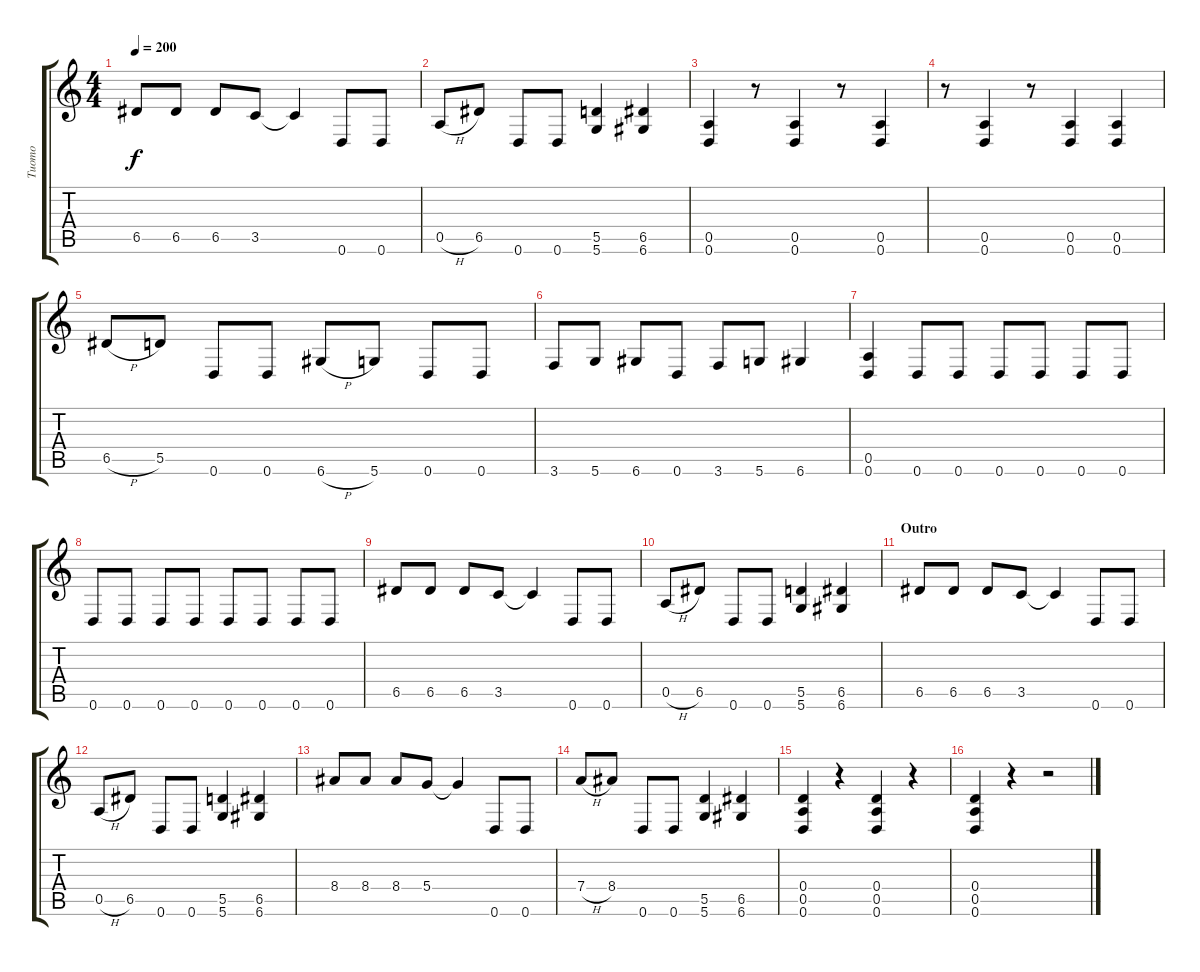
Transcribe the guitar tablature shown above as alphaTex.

\track ("Tuomo" "Tuomo") {instrument distortionguitar}
\staff {score tabs}
\tuning (E4 B3 G3 D3 A2 D2) {hide}
\ts (4 4)
\tempo 200
\clef g2
\ks c
6.5.8{dy f} 6.5.8 6.5.8 3.5.8 3.5{t}.4 0.6.8 0.6.8 |
0.5{h}.8 6.5.8 0.6.8 0.6.8 (5.5 5.6).4 (6.5 6.6).4 |
(0.5 0.6).4 r.8 (0.5 0.6).4 r.8 (0.5 0.6).4 |
r.8 (0.5 0.6).4 r.8 (0.5 0.6).4 (0.5 0.6).4 |
6.5{h}.8 5.5.8 0.6.8 0.6.8 6.6{h}.8 5.6.8 0.6.8 0.6.8 |
3.6.8 5.6.8 6.6.8 0.6.8 3.6.8 5.6.8 6.6.4 |
(0.5 0.6).4 0.6.8 0.6.8 0.6.8 0.6.8 0.6.8 0.6.8 |
0.6.8 0.6.8 0.6.8 0.6.8 0.6.8 0.6.8 0.6.8 0.6.8 |
6.5.8 6.5.8 6.5.8 3.5.8 3.5{t}.4 0.6.8 0.6.8 |
0.5{h}.8 6.5.8 0.6.8 0.6.8 (5.5 5.6).4 (6.5 6.6).4 |
\section ("" "Outro")
6.5.8 6.5.8 6.5.8 3.5.8 3.5{t}.4 0.6.8 0.6.8 |
0.5{h}.8 6.5.8 0.6.8 0.6.8 (5.5 5.6).4 (6.5 6.6).4 |
8.4.8 8.4.8 8.4.8 5.4.8 5.4{t}.4 0.6.8 0.6.8 |
7.4{h}.8 8.4.8 0.6.8 0.6.8 (5.5 5.6).4 (6.5 6.6).4 |
(0.4 0.5 0.6).4 r.4 (0.4 0.5 0.6).4 r.4 |
(0.4 0.5 0.6).4 r.4 r.2
